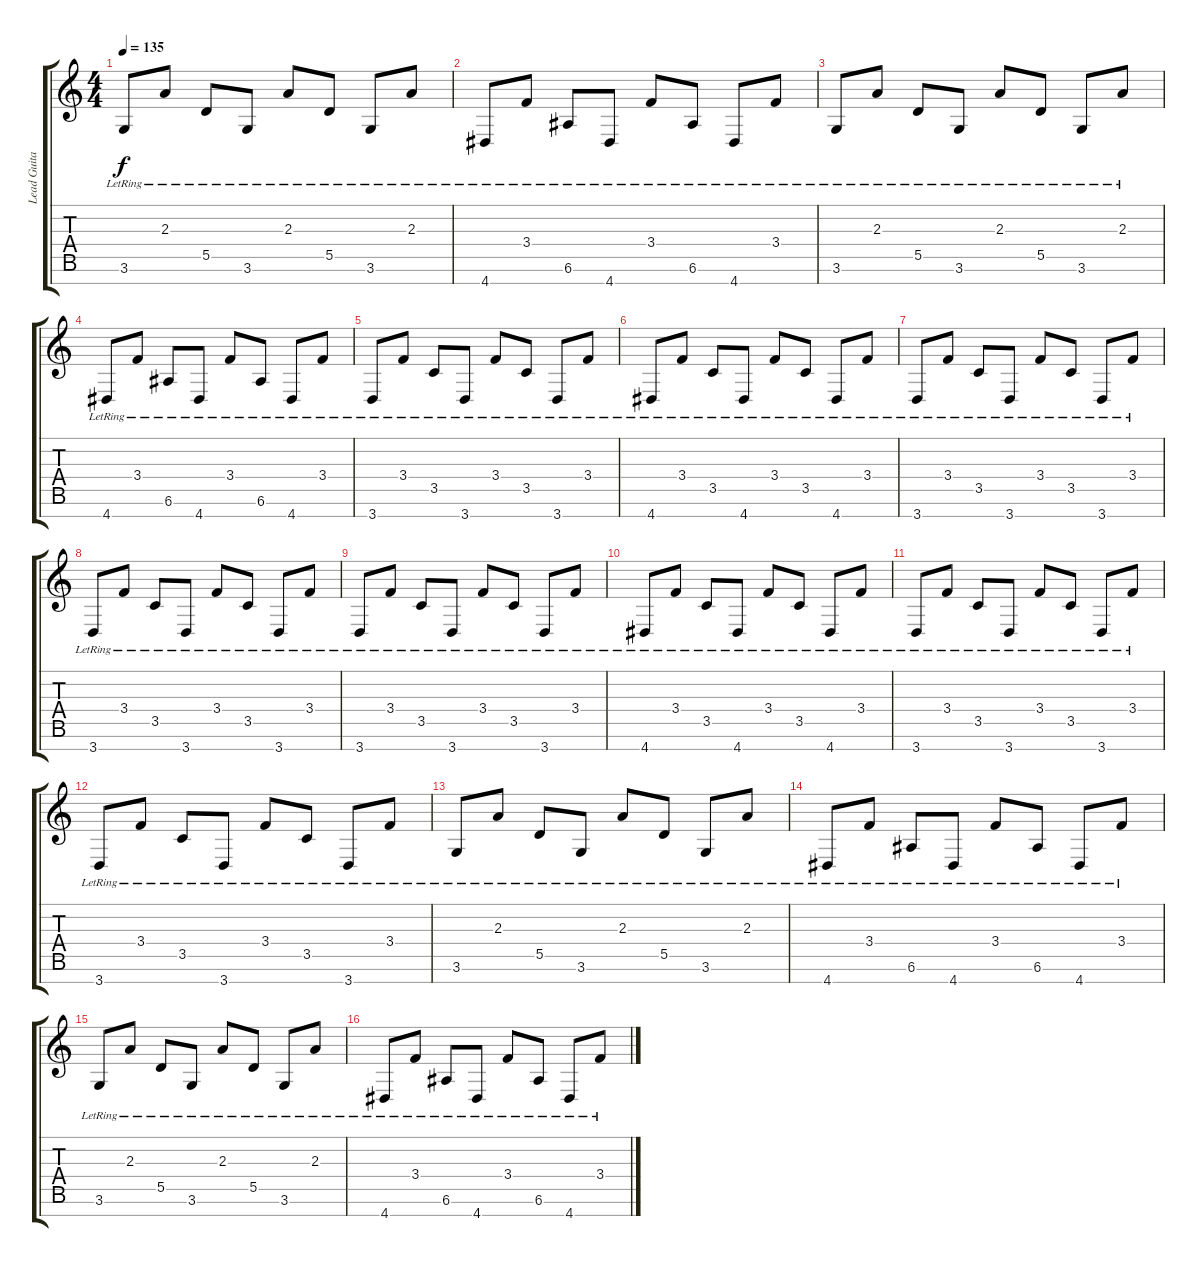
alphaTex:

\track ("Lead Guitar I" "Lead Guita") {instrument electricguitarclean}
\staff {score tabs}
\tuning (E4 B3 G3 D3 A2 E2 B1) {hide}
\ts (4 4)
\tempo 135
\clef g2
\ks c
3.6{lr}.8{dy f} 2.3{lr}.8 5.5{lr}.8 3.6{lr}.8 2.3{lr}.8 5.5{lr}.8 3.6{lr}.8 2.3{lr}.8 |
4.7{lr}.8 3.4{lr}.8 6.6{lr}.8 4.7{lr}.8 3.4{lr}.8 6.6{lr}.8 4.7{lr}.8 3.4{lr}.8 |
3.6{lr}.8 2.3{lr}.8 5.5{lr}.8 3.6{lr}.8 2.3{lr}.8 5.5{lr}.8 3.6{lr}.8 2.3{lr}.8 |
4.7{lr}.8 3.4{lr}.8 6.6{lr}.8 4.7{lr}.8 3.4{lr}.8 6.6{lr}.8 4.7{lr}.8 3.4{lr}.8 |
3.7{lr}.8 3.4{lr}.8 3.5{lr}.8 3.7{lr}.8 3.4{lr}.8 3.5{lr}.8 3.7{lr}.8 3.4{lr}.8 |
4.7{lr}.8 3.4{lr}.8 3.5{lr}.8 4.7{lr}.8 3.4{lr}.8 3.5{lr}.8 4.7{lr}.8 3.4{lr}.8 |
3.7{lr}.8 3.4{lr}.8 3.5{lr}.8 3.7{lr}.8 3.4{lr}.8 3.5{lr}.8 3.7{lr}.8 3.4{lr}.8 |
3.7{lr}.8 3.4{lr}.8 3.5{lr}.8 3.7{lr}.8 3.4{lr}.8 3.5{lr}.8 3.7{lr}.8 3.4{lr}.8 |
3.7{lr}.8 3.4{lr}.8 3.5{lr}.8 3.7{lr}.8 3.4{lr}.8 3.5{lr}.8 3.7{lr}.8 3.4{lr}.8 |
4.7{lr}.8 3.4{lr}.8 3.5{lr}.8 4.7{lr}.8 3.4{lr}.8 3.5{lr}.8 4.7{lr}.8 3.4{lr}.8 |
3.7{lr}.8 3.4{lr}.8 3.5{lr}.8 3.7{lr}.8 3.4{lr}.8 3.5{lr}.8 3.7{lr}.8 3.4{lr}.8 |
3.7{lr}.8 3.4{lr}.8 3.5{lr}.8 3.7{lr}.8 3.4{lr}.8 3.5{lr}.8 3.7{lr}.8 3.4{lr}.8 |
3.6{lr}.8 2.3{lr}.8 5.5{lr}.8 3.6{lr}.8 2.3{lr}.8 5.5{lr}.8 3.6{lr}.8 2.3{lr}.8 |
4.7{lr}.8 3.4{lr}.8 6.6{lr}.8 4.7{lr}.8 3.4{lr}.8 6.6{lr}.8 4.7{lr}.8 3.4{lr}.8 |
3.6{lr}.8 2.3{lr}.8 5.5{lr}.8 3.6{lr}.8 2.3{lr}.8 5.5{lr}.8 3.6{lr}.8 2.3{lr}.8 |
4.7{lr}.8 3.4{lr}.8 6.6{lr}.8 4.7{lr}.8 3.4{lr}.8 6.6{lr}.8 4.7{lr}.8 3.4{lr}.8
